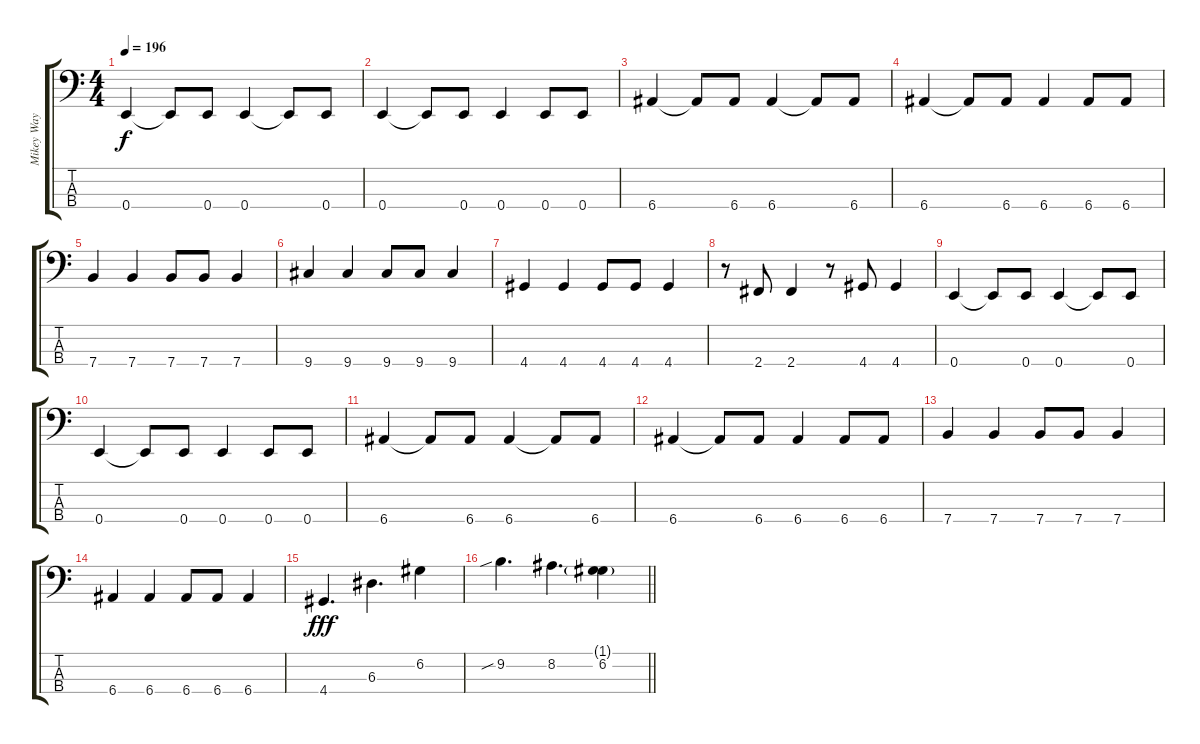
\track ("Mikey Way" "Mikey Way") {instrument electricbasspick}
\staff {score tabs}
\tuning (G2 D2 A1 E1) {hide}
\ts (4 4)
\tempo 196
\clef f4
\ks c
0.4.4{dy f} 0.4{t}.8 0.4.8 0.4.4 0.4{t}.8 0.4.8 |
0.4.4 0.4{t}.8 0.4.8 0.4.4 0.4.8 0.4.8 |
6.4.4 6.4{t}.8 6.4.8 6.4.4 6.4{t}.8 6.4.8 |
6.4.4 6.4{t}.8 6.4.8 6.4.4 6.4.8 6.4.8 |
7.4.4 7.4.4 7.4.8 7.4.8 7.4.4 |
9.4.4 9.4.4 9.4.8 9.4.8 9.4.4 |
4.4.4 4.4.4 4.4.8 4.4.8 4.4.4 |
r.8 2.4.8 2.4.4 r.8 4.4.8 4.4.4 |
0.4.4 0.4{t}.8 0.4.8 0.4.4 0.4{t}.8 0.4.8 |
0.4.4 0.4{t}.8 0.4.8 0.4.4 0.4.8 0.4.8 |
6.4.4 6.4{t}.8 6.4.8 6.4.4 6.4{t}.8 6.4.8 |
6.4.4 6.4{t}.8 6.4.8 6.4.4 6.4.8 6.4.8 |
7.4.4 7.4.4 7.4.8 7.4.8 7.4.4 |
6.4.4 6.4.4 6.4.8 6.4.8 6.4.4 |
4.4.4{d dy fff volume 16} 6.3.4{d} 6.2.4 |
\barLineRight lightlight
9.2{sib}.4{d} 8.2.4{d} (1.1{g} 6.2).4
